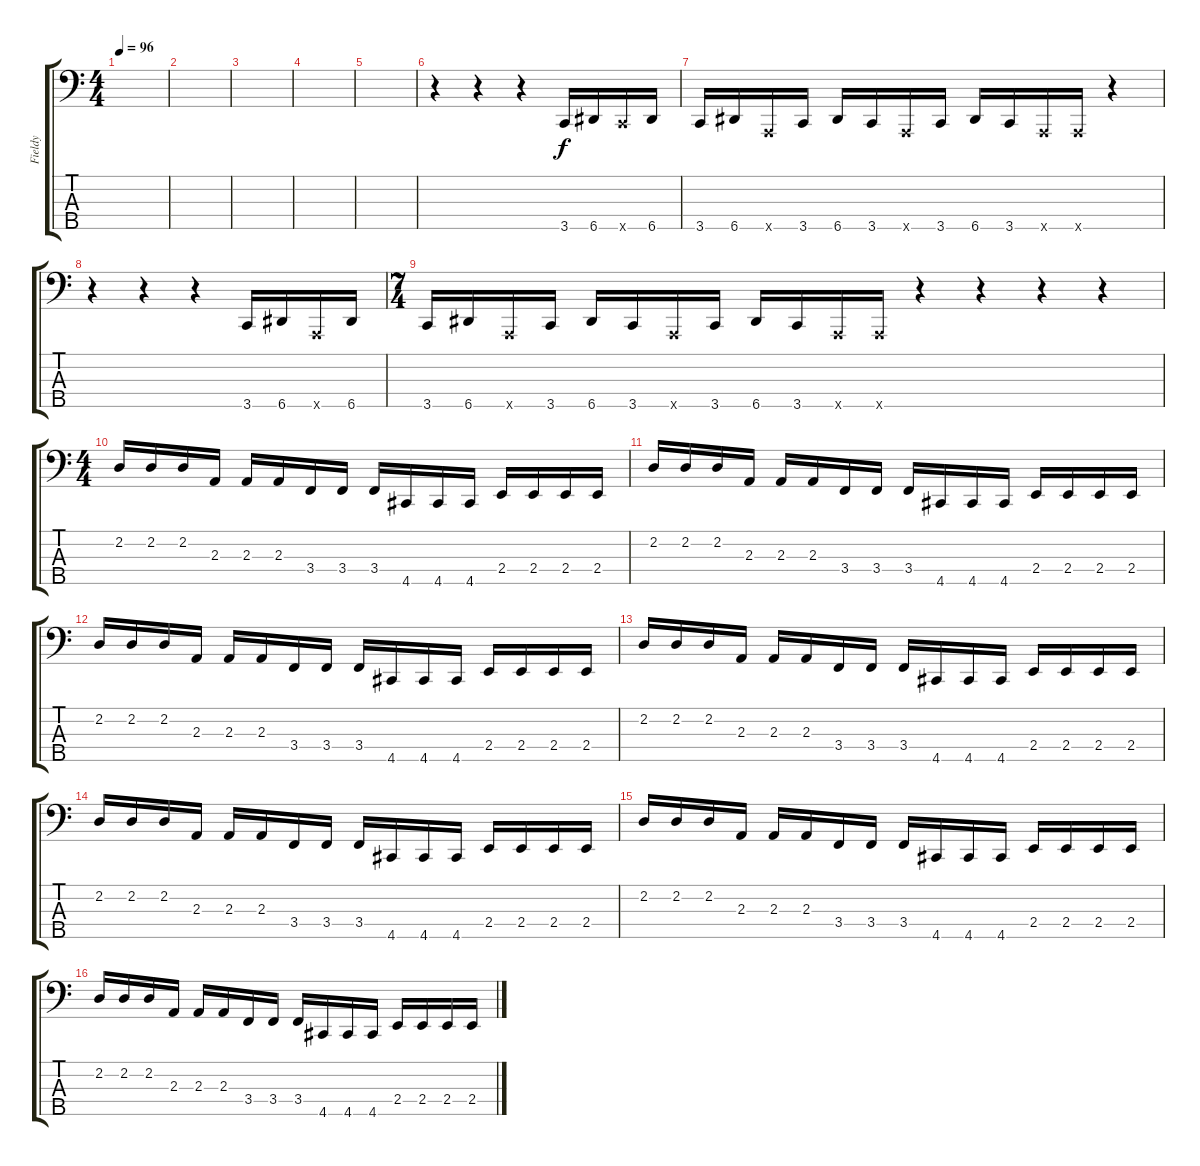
\track ("Fieldy" "Fieldy") {instrument slapbass1}
\staff {score tabs}
\tuning (F2 C2 G1 D1 A0) {hide}
\ts (4 4)
\tempo 96
\clef f4
\ks c
|
|
|
|
|
r.4 r.4 r.4 3.5.16 6.5.16 3.5{x}.16 6.5.16 |
3.5.16 6.5.16 0.5{x}.16 3.5.16 6.5.16 3.5.16 0.5{x}.16 3.5.16 6.5.16 3.5.16 0.5{x}.16 0.5{x}.16 r.4 |
r.4 r.4 r.4 3.5.16 6.5.16 0.5{x}.16 6.5.16 |
\ts (7 4)
3.5.16 6.5.16 0.5{x}.16 3.5.16 6.5.16 3.5.16 0.5{x}.16 3.5.16 6.5.16 3.5.16 0.5{x}.16 0.5{x}.16 r.4 r.4 r.4 r.4 |
\ts (4 4)
2.2.16{instrument fretlessbass} 2.2.16 2.2.16 2.3.16 2.3.16 2.3.16 3.4.16 3.4.16 3.4.16 4.5.16 4.5.16 4.5.16 2.4.16 2.4.16 2.4.16 2.4.16 |
2.2.16{instrument fretlessbass} 2.2.16 2.2.16 2.3.16 2.3.16 2.3.16 3.4.16 3.4.16 3.4.16 4.5.16 4.5.16 4.5.16 2.4.16 2.4.16 2.4.16 2.4.16 |
2.2.16{instrument fretlessbass} 2.2.16 2.2.16 2.3.16 2.3.16 2.3.16 3.4.16 3.4.16 3.4.16 4.5.16 4.5.16 4.5.16 2.4.16 2.4.16 2.4.16 2.4.16 |
2.2.16{instrument fretlessbass} 2.2.16 2.2.16 2.3.16 2.3.16 2.3.16 3.4.16 3.4.16 3.4.16 4.5.16 4.5.16 4.5.16 2.4.16 2.4.16 2.4.16 2.4.16 |
2.2.16{instrument fretlessbass} 2.2.16 2.2.16 2.3.16 2.3.16 2.3.16 3.4.16 3.4.16 3.4.16 4.5.16 4.5.16 4.5.16 2.4.16 2.4.16 2.4.16 2.4.16 |
2.2.16{instrument fretlessbass} 2.2.16 2.2.16 2.3.16 2.3.16 2.3.16 3.4.16 3.4.16 3.4.16 4.5.16 4.5.16 4.5.16 2.4.16 2.4.16 2.4.16 2.4.16 |
2.2.16{instrument fretlessbass} 2.2.16 2.2.16 2.3.16 2.3.16 2.3.16 3.4.16 3.4.16 3.4.16 4.5.16 4.5.16 4.5.16 2.4.16 2.4.16 2.4.16 2.4.16
